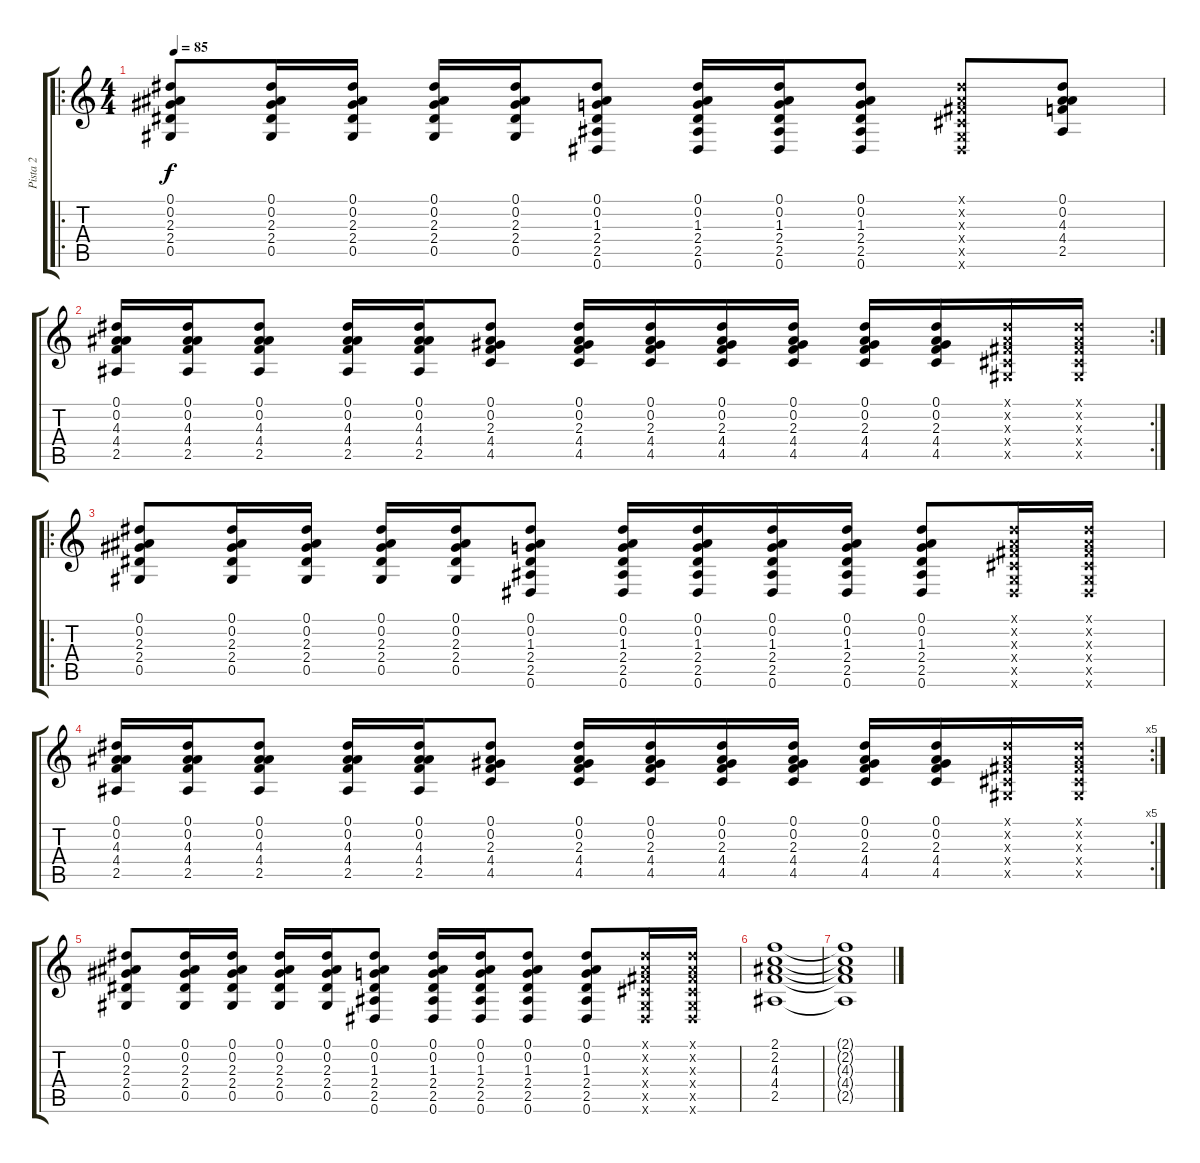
\track ("Pista 2" "Pista 2") {instrument acousticguitarnylon}
\staff {score tabs}
\tuning (Eb4 Bb3 Gb3 Db3 Ab2 Eb2) {hide}
\ro
\ts (4 4)
\tempo 85
\clef g2
\ks c
(0.1 0.2 2.3 2.4 0.5).8{dy f} (0.1 0.2 2.3 2.4 0.5).16 (0.1 0.2 2.3 2.4 0.5).16 (0.1 0.2 2.3 2.4 0.5).16 (0.1 0.2 2.3 2.4 0.5).16 (0.1 0.2 1.3 2.4 2.5 0.6).8 (0.1 0.2 1.3 2.4 2.5 0.6).16 (0.1 0.2 1.3 2.4 2.5 0.6).16 (0.1 0.2 1.3 2.4 2.5 0.6).8 (0.1{x} 0.2{x} 0.3{x} 0.4{x} 0.5{x} 0.6{x}).8 (0.1 0.2 4.3 4.4 2.5).8 |
\rc 2
(0.1 0.2 4.3 4.4 2.5).16 (0.1 0.2 4.3 4.4 2.5).16 (0.1 0.2 4.3 4.4 2.5).8 (0.1 0.2 4.3 4.4 2.5).16 (0.1 0.2 4.3 4.4 2.5).16 (0.1 0.2 2.3 4.4 4.5).8 (0.1 0.2 2.3 4.4 4.5).16 (0.1 0.2 2.3 4.4 4.5).16 (0.1 0.2 2.3 4.4 4.5).16 (0.1 0.2 2.3 4.4 4.5).16 (0.1 0.2 2.3 4.4 4.5).16 (0.1 0.2 2.3 4.4 4.5).16 (0.1{x} 0.2{x} 0.3{x} 0.4{x} 0.5{x}).16 (0.1{x} 0.2{x} 0.3{x} 0.4{x} 0.5{x}).16 |
\ro
(0.1 0.2 2.3 2.4 0.5).8 (0.1 0.2 2.3 2.4 0.5).16 (0.1 0.2 2.3 2.4 0.5).16 (0.1 0.2 2.3 2.4 0.5).16 (0.1 0.2 2.3 2.4 0.5).16 (0.1 0.2 1.3 2.4 2.5 0.6).8 (0.1 0.2 1.3 2.4 2.5 0.6).16 (0.1 0.2 1.3 2.4 2.5 0.6).16 (0.1 0.2 1.3 2.4 2.5 0.6).16 (0.1 0.2 1.3 2.4 2.5 0.6).16 (0.1 0.2 1.3 2.4 2.5 0.6).8 (0.1{x} 0.2{x} 0.3{x} 0.4{x} 0.5{x} 0.6{x}).16 (0.1{x} 0.2{x} 0.3{x} 0.4{x} 0.5{x} 0.6{x}).16 |
\rc 5
(0.1 0.2 4.3 4.4 2.5).16 (0.1 0.2 4.3 4.4 2.5).16 (0.1 0.2 4.3 4.4 2.5).8 (0.1 0.2 4.3 4.4 2.5).16 (0.1 0.2 4.3 4.4 2.5).16 (0.1 0.2 2.3 4.4 4.5).8 (0.1 0.2 2.3 4.4 4.5).16 (0.1 0.2 2.3 4.4 4.5).16 (0.1 0.2 2.3 4.4 4.5).16 (0.1 0.2 2.3 4.4 4.5).16 (0.1 0.2 2.3 4.4 4.5).16 (0.1 0.2 2.3 4.4 4.5).16 (0.1{x} 0.2{x} 0.3{x} 0.4{x} 0.5{x}).16 (0.1{x} 0.2{x} 0.3{x} 0.4{x} 0.5{x}).16 |
(0.1 0.2 2.3 2.4 0.5).8 (0.1 0.2 2.3 2.4 0.5).16 (0.1 0.2 2.3 2.4 0.5).16 (0.1 0.2 2.3 2.4 0.5).16 (0.1 0.2 2.3 2.4 0.5).16 (0.1 0.2 1.3 2.4 2.5 0.6).8 (0.1 0.2 1.3 2.4 2.5 0.6).16 (0.1 0.2 1.3 2.4 2.5 0.6).16 (0.1 0.2 1.3 2.4 2.5 0.6).8 (0.1 0.2 1.3 2.4 2.5 0.6).8 (0.1{x} 0.2{x} 0.3{x} 0.4{x} 0.5{x} 0.6{x}).16 (0.1{x} 0.2{x} 0.3{x} 0.4{x} 0.5{x} 0.6{x}).16 |
(2.1 2.2 4.3 4.4 2.5).1 |
(2.1{t} 2.2{t} 4.3{t} 4.4{t} 2.5{t}).1
